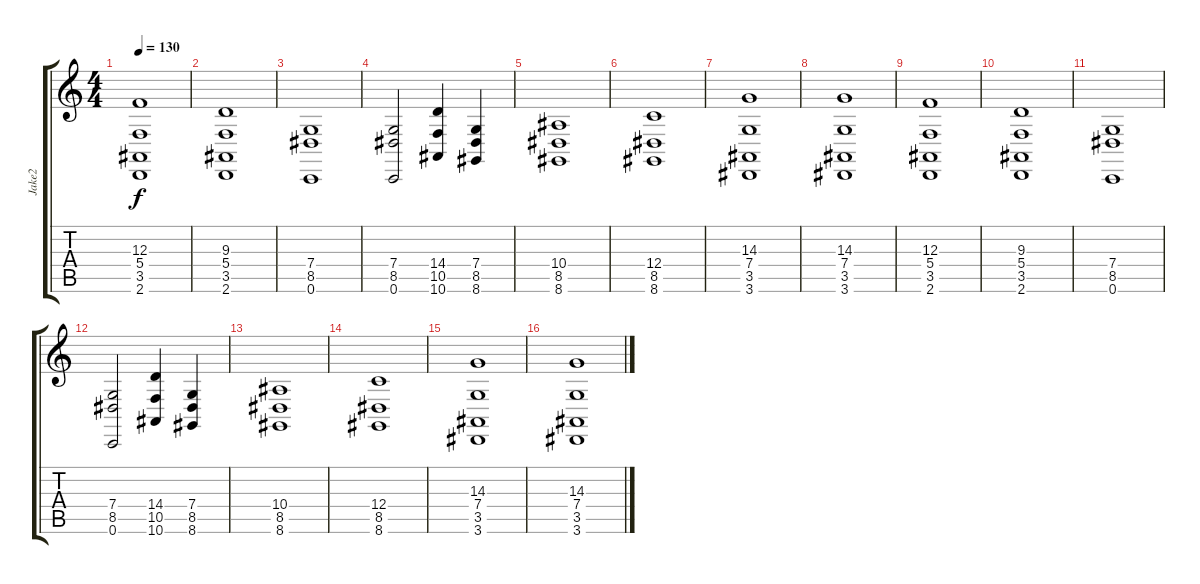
\track ("Jake2" "Jake2") {instrument stringensemble1}
\staff {score tabs}
\tuning (D4 A3 F3 C3 G2 C2) {hide}
\ts (4 4)
\tempo 130
\clef g2
\ks c
(12.3 5.4 3.5 2.6).1{dy f} |
(9.3 5.4 3.5 2.6).1 |
(7.4 8.5 0.6).1 |
(7.4 8.5 0.6).2 (14.4 10.5 10.6).4 (7.4 8.5 8.6).4 |
(10.4 8.5 8.6).1 |
(12.4 8.5 8.6).1 |
(14.3 7.4 3.5 3.6).1 |
(14.3 7.4 3.5 3.6).1 |
(12.3 5.4 3.5 2.6).1 |
(9.3 5.4 3.5 2.6).1 |
(7.4 8.5 0.6).1 |
(7.4 8.5 0.6).2 (14.4 10.5 10.6).4 (7.4 8.5 8.6).4 |
(10.4 8.5 8.6).1 |
(12.4 8.5 8.6).1 |
(14.3 7.4 3.5 3.6).1 |
(14.3 7.4 3.5 3.6).1
